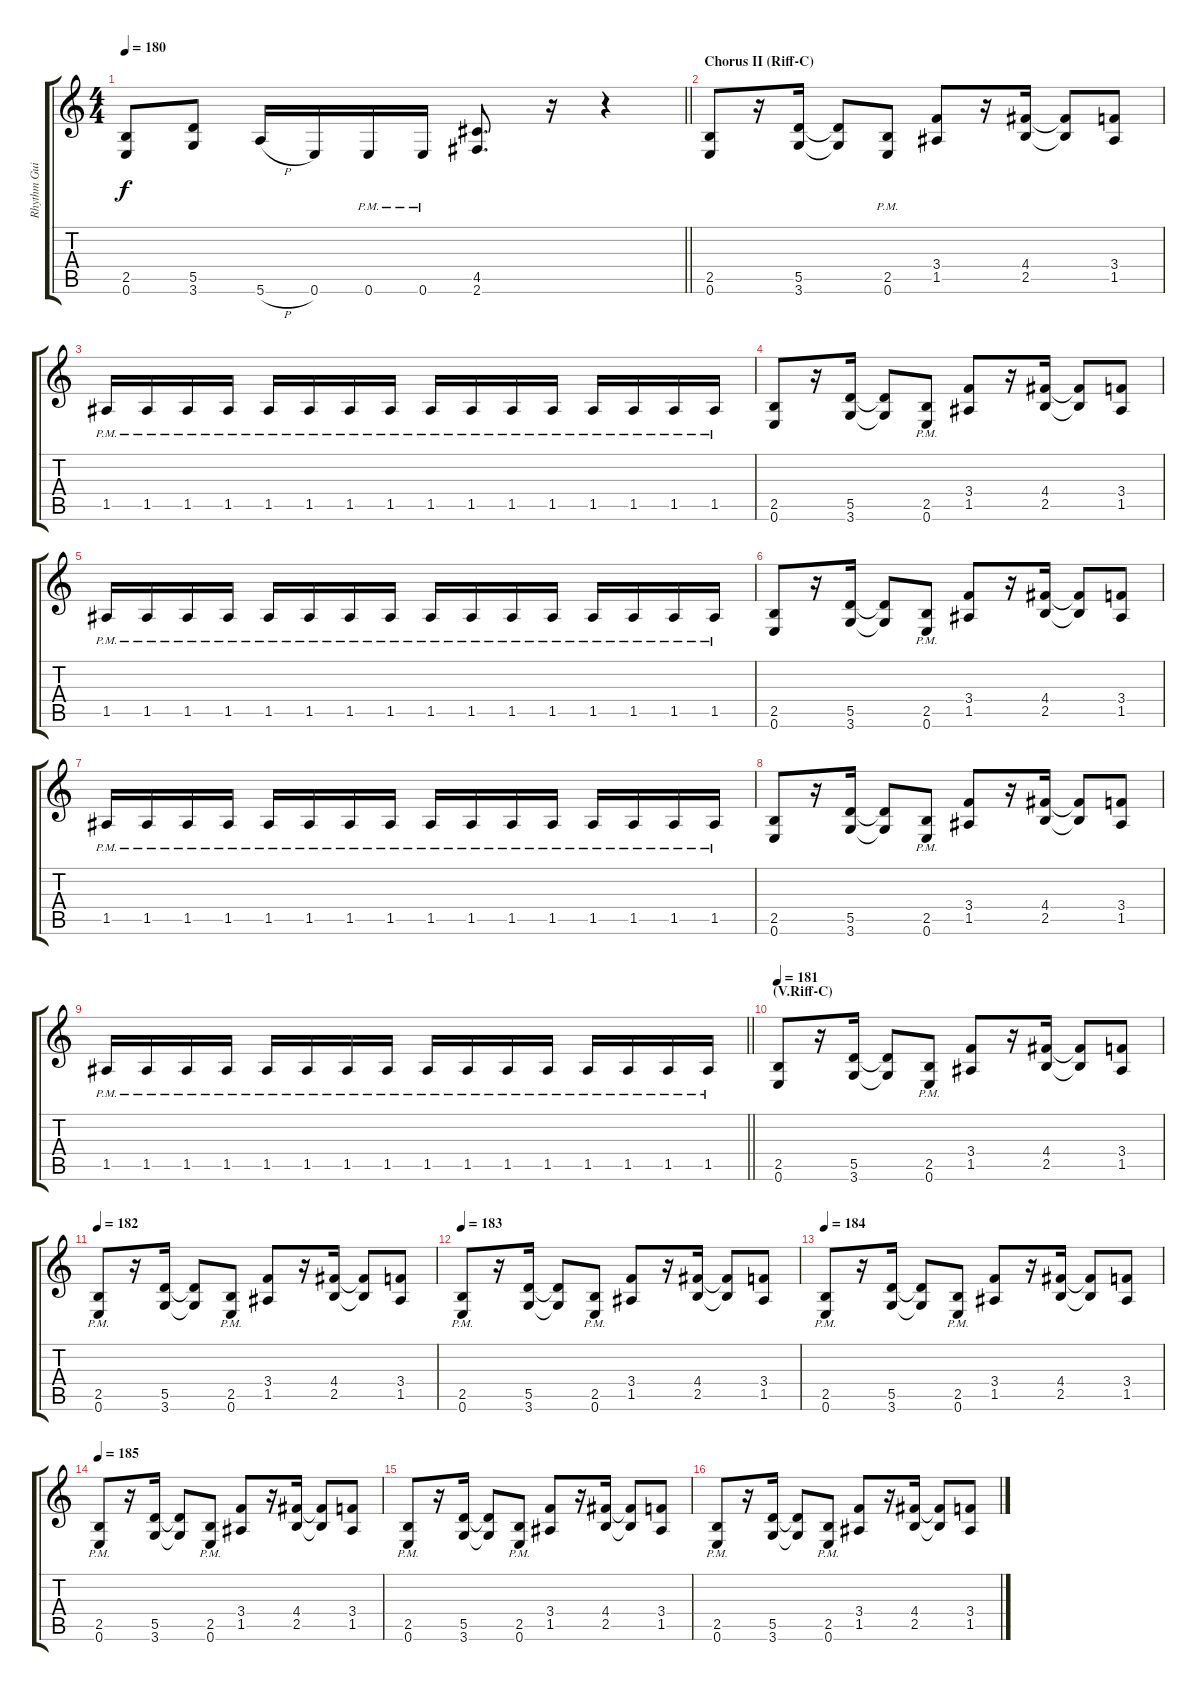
\track ("Rhythm Guitar II" "Rhythm Gui") {instrument overdrivenguitar}
\staff {score tabs}
\tuning (E4 B3 G3 D3 A2 E2) {hide}
\ts (4 4)
\tempo 180
\clef g2
\barLineRight lightlight
\ks c
(2.5 0.6).8{dy f} (5.5 3.6).8 5.6{h}.16 0.6.16 0.6{pm}.16 0.6{pm}.16 (4.5 2.6).8{d} r.16 r.4 |
\section ("" "Chorus II (Riff-C)")
(2.5 0.6).8 r.16 (5.5 3.6).16 (5.5{t} 3.6{t}).8 (2.5{pm} 0.6{pm}).8 (3.4 1.5).8 r.16 (4.4 2.5).16 (4.4{t} 2.5{t}).8 (3.4 1.5).8 |
1.5{pm}.16 1.5{pm}.16 1.5{pm}.16 1.5{pm}.16 1.5{pm}.16 1.5{pm}.16 1.5{pm}.16 1.5{pm}.16 1.5{pm}.16 1.5{pm}.16 1.5{pm}.16 1.5{pm}.16 1.5{pm}.16 1.5{pm}.16 1.5{pm}.16 1.5{pm}.16 |
(2.5 0.6).8 r.16 (5.5 3.6).16 (5.5{t} 3.6{t}).8 (2.5{pm} 0.6{pm}).8 (3.4 1.5).8 r.16 (4.4 2.5).16 (4.4{t} 2.5{t}).8 (3.4 1.5).8 |
1.5{pm}.16 1.5{pm}.16 1.5{pm}.16 1.5{pm}.16 1.5{pm}.16 1.5{pm}.16 1.5{pm}.16 1.5{pm}.16 1.5{pm}.16 1.5{pm}.16 1.5{pm}.16 1.5{pm}.16 1.5{pm}.16 1.5{pm}.16 1.5{pm}.16 1.5{pm}.16 |
(2.5 0.6).8 r.16 (5.5 3.6).16 (5.5{t} 3.6{t}).8 (2.5{pm} 0.6{pm}).8 (3.4 1.5).8 r.16 (4.4 2.5).16 (4.4{t} 2.5{t}).8 (3.4 1.5).8 |
1.5{pm}.16 1.5{pm}.16 1.5{pm}.16 1.5{pm}.16 1.5{pm}.16 1.5{pm}.16 1.5{pm}.16 1.5{pm}.16 1.5{pm}.16 1.5{pm}.16 1.5{pm}.16 1.5{pm}.16 1.5{pm}.16 1.5{pm}.16 1.5{pm}.16 1.5{pm}.16 |
(2.5 0.6).8 r.16 (5.5 3.6).16 (5.5{t} 3.6{t}).8 (2.5{pm} 0.6{pm}).8 (3.4 1.5).8 r.16 (4.4 2.5).16 (4.4{t} 2.5{t}).8 (3.4 1.5).8 |
\barLineRight lightlight
1.5{pm}.16 1.5{pm}.16 1.5{pm}.16 1.5{pm}.16 1.5{pm}.16 1.5{pm}.16 1.5{pm}.16 1.5{pm}.16 1.5{pm}.16 1.5{pm}.16 1.5{pm}.16 1.5{pm}.16 1.5{pm}.16 1.5{pm}.16 1.5{pm}.16 1.5{pm}.16 |
\section ("" "(V.Riff-C)")
\tempo 181
(2.5 0.6).8 r.16 (5.5 3.6).16 (5.5{t} 3.6{t}).8 (2.5{pm} 0.6{pm}).8 (3.4 1.5).8 r.16 (4.4 2.5).16 (4.4{t} 2.5{t}).8 (3.4 1.5).8 |
\tempo 182
(2.5{pm} 0.6{pm}).8 r.16 (5.5 3.6).16 (5.5{t} 3.6{t}).8 (2.5{pm} 0.6{pm}).8 (3.4 1.5).8 r.16 (4.4 2.5).16 (4.4{t} 2.5{t}).8 (3.4 1.5).8 |
\tempo 183
(2.5{pm} 0.6{pm}).8 r.16 (5.5 3.6).16 (5.5{t} 3.6{t}).8 (2.5{pm} 0.6{pm}).8 (3.4 1.5).8 r.16 (4.4 2.5).16 (4.4{t} 2.5{t}).8 (3.4 1.5).8 |
\tempo 184
(2.5{pm} 0.6{pm}).8 r.16 (5.5 3.6).16 (5.5{t} 3.6{t}).8 (2.5{pm} 0.6{pm}).8 (3.4 1.5).8 r.16 (4.4 2.5).16 (4.4{t} 2.5{t}).8 (3.4 1.5).8 |
\tempo 185
(2.5{pm} 0.6{pm}).8 r.16 (5.5 3.6).16 (5.5{t} 3.6{t}).8 (2.5{pm} 0.6{pm}).8 (3.4 1.5).8 r.16 (4.4 2.5).16 (4.4{t} 2.5{t}).8 (3.4 1.5).8 |
(2.5{pm} 0.6{pm}).8 r.16 (5.5 3.6).16 (5.5{t} 3.6{t}).8 (2.5{pm} 0.6{pm}).8 (3.4 1.5).8 r.16 (4.4 2.5).16 (4.4{t} 2.5{t}).8 (3.4 1.5).8 |
(2.5{pm} 0.6{pm}).8 r.16 (5.5 3.6).16 (5.5{t} 3.6{t}).8 (2.5{pm} 0.6{pm}).8 (3.4 1.5).8 r.16 (4.4 2.5).16 (4.4{t} 2.5{t}).8 (3.4 1.5).8
